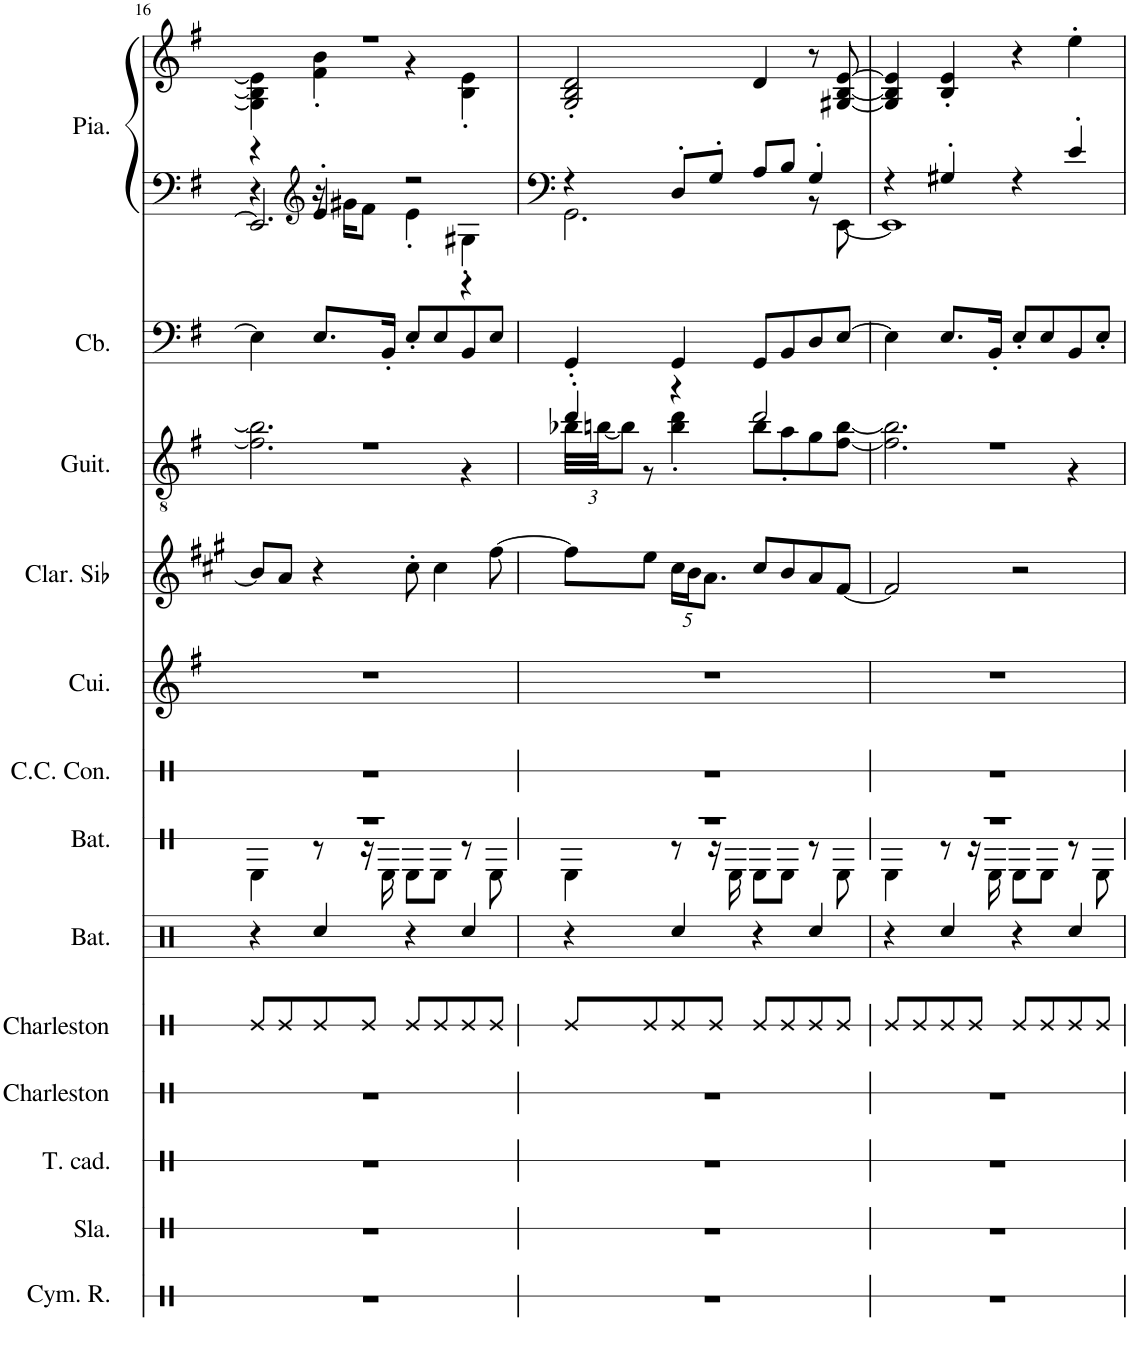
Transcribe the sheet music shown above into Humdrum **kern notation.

**kern	**kern	**kern	**kern	**kern	**kern	**kern	**kern	**kern	**kern	**kern	**kern	**kern	**kern
*part13	*part12	*part11	*part10	*part9	*part8	*part7	*part6	*part5	*part4	*part3	*part2	*part1	*part1
*staff14	*staff13	*staff12	*staff11	*staff10	*staff9	*staff8	*staff7	*staff6	*staff5	*staff4	*staff3	*staff2	*staff1
*I"Cymbale ride, RIDE CYMB	*I"Slap, LOW TOM	*I"Tambour sur cadre, MID TOM	*I"Charleston, OPEN HIHAT	*I"Charleston, CLOSED H.H	*I"Batterie, SNARE DRUM	*I"Batterie	*I"Caisse claire de concert, SEASHORE	*I"Cuivres, BRASS 1	*I"Clarinette en Sib	*I"Guitare acoustique, STEEL GTR	*I"Contrebasse, ACOU BASS	*I"Piano, A.PIANO 1	*
*I'Cym. R.	*I'Sla.	*I'T. cad.	*I'Charleston	*I'Charleston	*I'Bat.	*I'Bat.	*I'C.C. Con.	*I'Cui.	*I'Clar. Sib	*I'Guit.	*I'Cb.	*I'Pia.	*
!!LO:PB:g=z
*clefX	*clefX	*clefX	*clefX	*clefX	*clefX	*clefX	*clefX	*clefG2	*clefG2	*clefGv2	*clefF4	*clefF4	*clefG2
*	*	*	*	*	*	*	*	*	*Trd1c2	*	*Trd7c12	*	*
*k[]	*k[]	*k[]	*k[]	*k[]	*k[]	*k[]	*k[f#]	*k[f#]	*k[f#c#g#]	*k[f#]	*k[f#]	*k[f#]	*k[f#]
*M4/4	*M4/4	*M4/4	*M4/4	*M4/4	*M4/4	*M4/4	*M4/4	*M4/4	*M4/4	*M4/4	*M4/4	*M4/4	*M4/4
=16	=16	=16	=16	=16	=16	=16	=16	=16	=16	=16	=16	=16	=16
*	*	*	*	*	*	*^	*	*	*	*^	*	*^	*^
*	*	*	*	*	*	*	*	*	*	*	*	*	*	*	*^	*	*
1r	1r	1r	1r	8Re/L	4r	1r	4RE\	1r	1r	8b/L]	1r	2.f#\] 2.b\]	4E\]	4r	4r	2.EE/]	1r	4G#\] 4B\] 4e\]
.	.	.	.	8Re/	.	.	.	.	.	8a/J	.	.	.	.	.	.	.	.
*	*	*	*	*	*	*	*	*	*	*	*	*	*	*clefG2	*	*	*	*
.	.	.	.	8Re/	4Rcc/	.	8r	.	.	4r	.	.	8.E/L	4e'/	16r	.	.	4f#\' 4b\'
.	.	.	.	.	.	.	.	.	.	.	.	.	.	.	16g#X\KL	.	.	.
.	.	.	.	8Re/J	.	.	16r	.	.	.	.	.	.	.	8f#\J	.	.	.
.	.	.	.	.	.	.	16RE\	.	.	.	.	.	16BB'/Jk	.	.	.	.	.
.	.	.	.	8Re/L	4r	.	8RE\L	.	.	8cc#'\	.	.	8E'/L	2r	4e'\	.	.	4r
.	.	.	.	8Re/	.	.	8RE\J	.	.	4cc#\	.	.	8E/	.	.	.	.	.
.	.	.	.	8Re/	4Rcc/	.	8r	.	.	.	.	4r	8BB/	.	4G#X'\	4r	.	4B\' 4e\'
.	.	.	.	8Re/J	.	.	8RE\	.	.	[8ff#\	.	.	8E/J	.	.	.	.	.
*	*	*	*	*	*	*	*	*	*	*	*	*	*	*v	*v	*v	*	*
*	*	*	*	*	*	*	*	*	*	*	*	*	*	*	*v	*v
=17	=17	=17	=17	=17	=17	=17	=17	=17	=17	=17	=17	=17	=17	=17	=17
*	*	*	*	*	*	*	*	*	*	*	*	*Xbrackettup	*	*	*
*	*	*	*	*	*	*	*	*	*	*	*	*	*	*^	*
1r	1r	1r	1r	8Re/L	4r	1r	4RE\	1r	1r	8ff#\L]	4dd'/	48b-X\LLL	4GG'/	4r	2.GG\	2G/' 2B/' 2d/'
.	.	.	.	.	.	.	.	.	.	.	.	[48bn\JJ	.	.	.	.
.	.	.	.	.	.	.	.	.	.	.	.	12b\J]	.	.	.	.
.	.	.	.	8Re/	.	.	.	.	.	8ee\J	.	8r	.	.	.	.
*	*	*	*	*	*	*	*	*	*	*Xbrackettup	*	*	*	*	*	*
.	.	.	.	8Re/	4Rcc/	.	8r	.	.	20cc#\LL	4r	4b\' 4dd\'	4GG/	8D'/L	.	.
.	.	.	.	.	.	.	.	.	.	20b\J	.	.	.	.	.	.
.	.	.	.	.	.	.	.	.	.	10.a\J	.	.	.	.	.	.
.	.	.	.	8Re/J	.	.	16r	.	.	.	.	.	.	8G'/J	.	.
.	.	.	.	.	.	.	16RE\	.	.	.	.	.	.	.	.	.
.	.	.	.	8Re/L	4r	.	8RE\L	.	.	8cc#/L	2dd/	8b\L	8GG/L	8A/L	.	4d/
.	.	.	.	8Re/	.	.	8RE\J	.	.	8b/	.	8a'\	8BB/	8B/J	.	.
.	.	.	.	8Re/	4Rcc/	.	8r	.	.	8a/	.	8g\	8D/	4G'/	8r	8r
.	.	.	.	8Re/J	.	.	8RE\	.	.	[8f#/J	.	[8f#\ [8b\J	[8E/J	.	[8EE\	[8G#X/ [8B/ [8e/
=18	=18	=18	=18	=18	=18	=18	=18	=18	=18	=18	=18	=18	=18	=18	=18	=18
1r	1r	1r	1r	8Re/L	4r	1r	4RE\	1r	1r	2f#/]	1r	2.f#\] 2.b\]	4E\]	4r	1EE]	4G#/] 4B/] 4e/]
.	.	.	.	8Re/	.	.	.	.	.	.	.	.	.	.	.	.
.	.	.	.	8Re/	4Rcc/	.	8r	.	.	.	.	.	8.E/L	4G#X'/	.	4B/' 4e/'
.	.	.	.	8Re/J	.	.	16r	.	.	.	.	.	.	.	.	.
.	.	.	.	.	.	.	16RE\	.	.	.	.	.	16BB'/Jk	.	.	.
.	.	.	.	8Re/L	4r	.	8RE\L	.	.	2r	.	.	8E'/L	4r	.	4r
.	.	.	.	8Re/	.	.	8RE\J	.	.	.	.	.	8E/	.	.	.
.	.	.	.	8Re/	4Rcc/	.	8r	.	.	.	.	4r	8BB/	4e'/	.	4ee'\
.	.	.	.	8Re/J	.	.	8RE\	.	.	.	.	.	8E'/J	.	.	.
*	*	*	*	*	*	*v	*v	*	*	*	*v	*v	*	*v	*v	*
=	=	=	=	=	=	=	=	=	=	=	=	=	=
*-	*-	*-	*-	*-	*-	*-	*-	*-	*-	*-	*-	*-	*-
